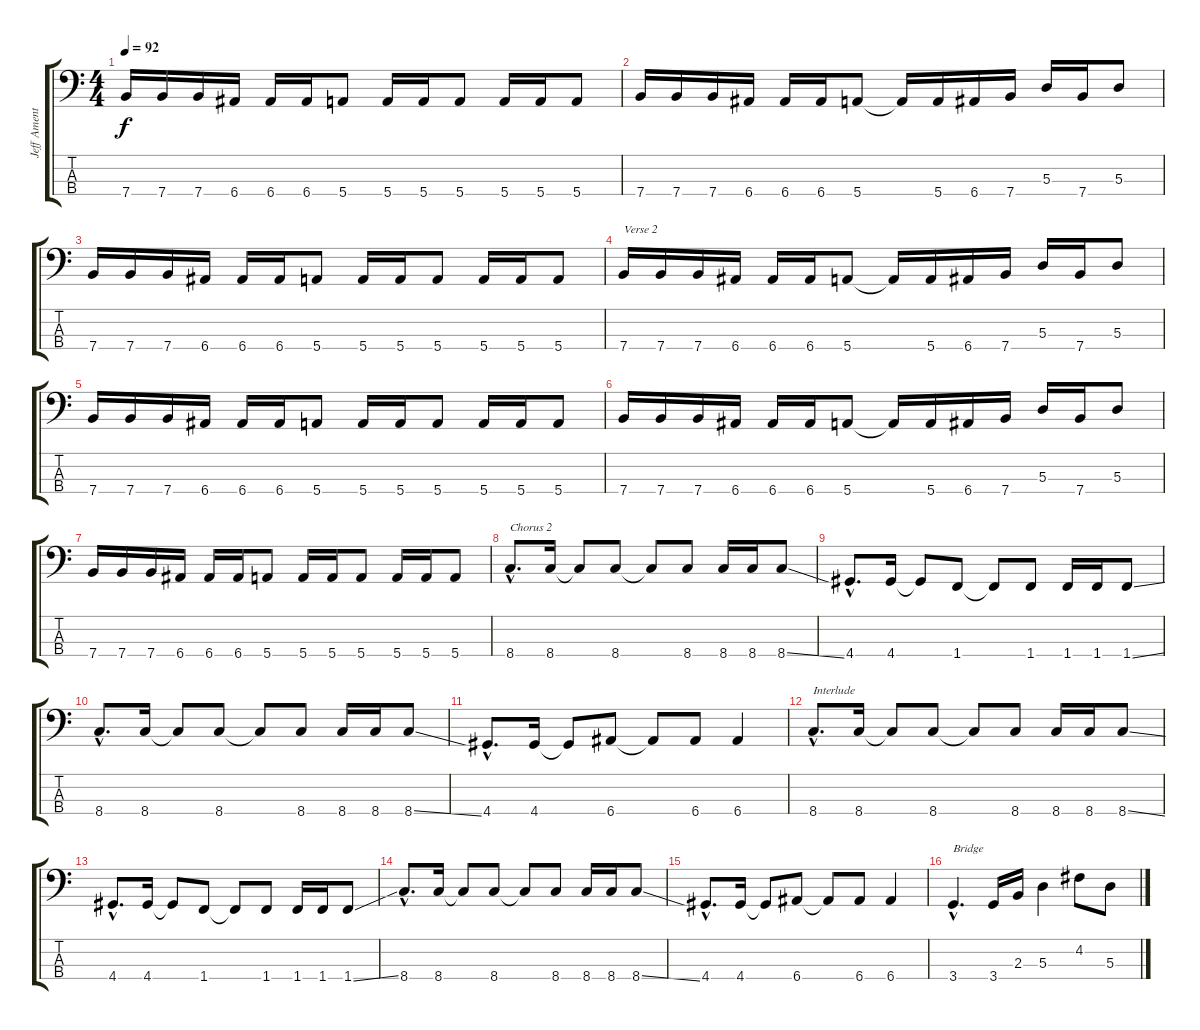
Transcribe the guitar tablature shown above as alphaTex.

\track ("Jeff Ament" "Jeff Ament") {instrument electricbassfinger}
\staff {score tabs}
\tuning (G2 D2 A1 E1) {hide}
\ts (4 4)
\tempo 92
\clef f4
\ks c
7.4.16{dy f} 7.4.16 7.4.16 6.4.16 6.4.16 6.4.16 5.4.8 5.4.16 5.4.16 5.4.8 5.4.16 5.4.16 5.4.8 |
7.4.16 7.4.16 7.4.16 6.4.16 6.4.16 6.4.16 5.4.8 5.4{t}.16 5.4.16 6.4.16 7.4.16 5.3.16 7.4.16 5.3.8 |
7.4.16 7.4.16 7.4.16 6.4.16 6.4.16 6.4.16 5.4.8 5.4.16 5.4.16 5.4.8 5.4.16 5.4.16 5.4.8 |
7.4.16{txt "Verse 2"} 7.4.16 7.4.16 6.4.16 6.4.16 6.4.16 5.4.8 5.4{t}.16 5.4.16 6.4.16 7.4.16 5.3.16 7.4.16 5.3.8 |
7.4.16 7.4.16 7.4.16 6.4.16 6.4.16 6.4.16 5.4.8 5.4.16 5.4.16 5.4.8 5.4.16 5.4.16 5.4.8 |
7.4.16 7.4.16 7.4.16 6.4.16 6.4.16 6.4.16 5.4.8 5.4{t}.16 5.4.16 6.4.16 7.4.16 5.3.16 7.4.16 5.3.8 |
7.4.16 7.4.16 7.4.16 6.4.16 6.4.16 6.4.16 5.4.8 5.4.16 5.4.16 5.4.8 5.4.16 5.4.16 5.4.8 |
8.4{hac}.8{d txt "Chorus 2"} 8.4.16 8.4{t}.8 8.4.8 8.4{t}.8 8.4.8 8.4.16 8.4.16 8.4{ss}.8 |
4.4{hac}.8{d} 4.4.16 4.4{t}.8 1.4.8 1.4{t}.8 1.4.8 1.4.16 1.4.16 1.4{ss}.8 |
8.4{hac}.8{d} 8.4.16 8.4{t}.8 8.4.8 8.4{t}.8 8.4.8 8.4.16 8.4.16 8.4{ss}.8 |
4.4{hac}.8{d} 4.4.16 4.4{t}.8 6.4.8 6.4{t}.8 6.4.8 6.4.4 |
8.4{hac}.8{d txt "Interlude"} 8.4.16 8.4{t}.8 8.4.8 8.4{t}.8 8.4.8 8.4.16 8.4.16 8.4{ss}.8 |
4.4{hac}.8{d} 4.4.16 4.4{t}.8 1.4.8 1.4{t}.8 1.4.8 1.4.16 1.4.16 1.4{ss}.8 |
8.4{hac}.8{d} 8.4.16 8.4{t}.8 8.4.8 8.4{t}.8 8.4.8 8.4.16 8.4.16 8.4{ss}.8 |
4.4{hac}.8{d} 4.4.16 4.4{t}.8 6.4.8 6.4{t}.8 6.4.8 6.4.4 |
3.4{hac}.4{d txt "Bridge" volume 16} 3.4.16 2.3.16 5.3.4 4.2.8 5.3.8
